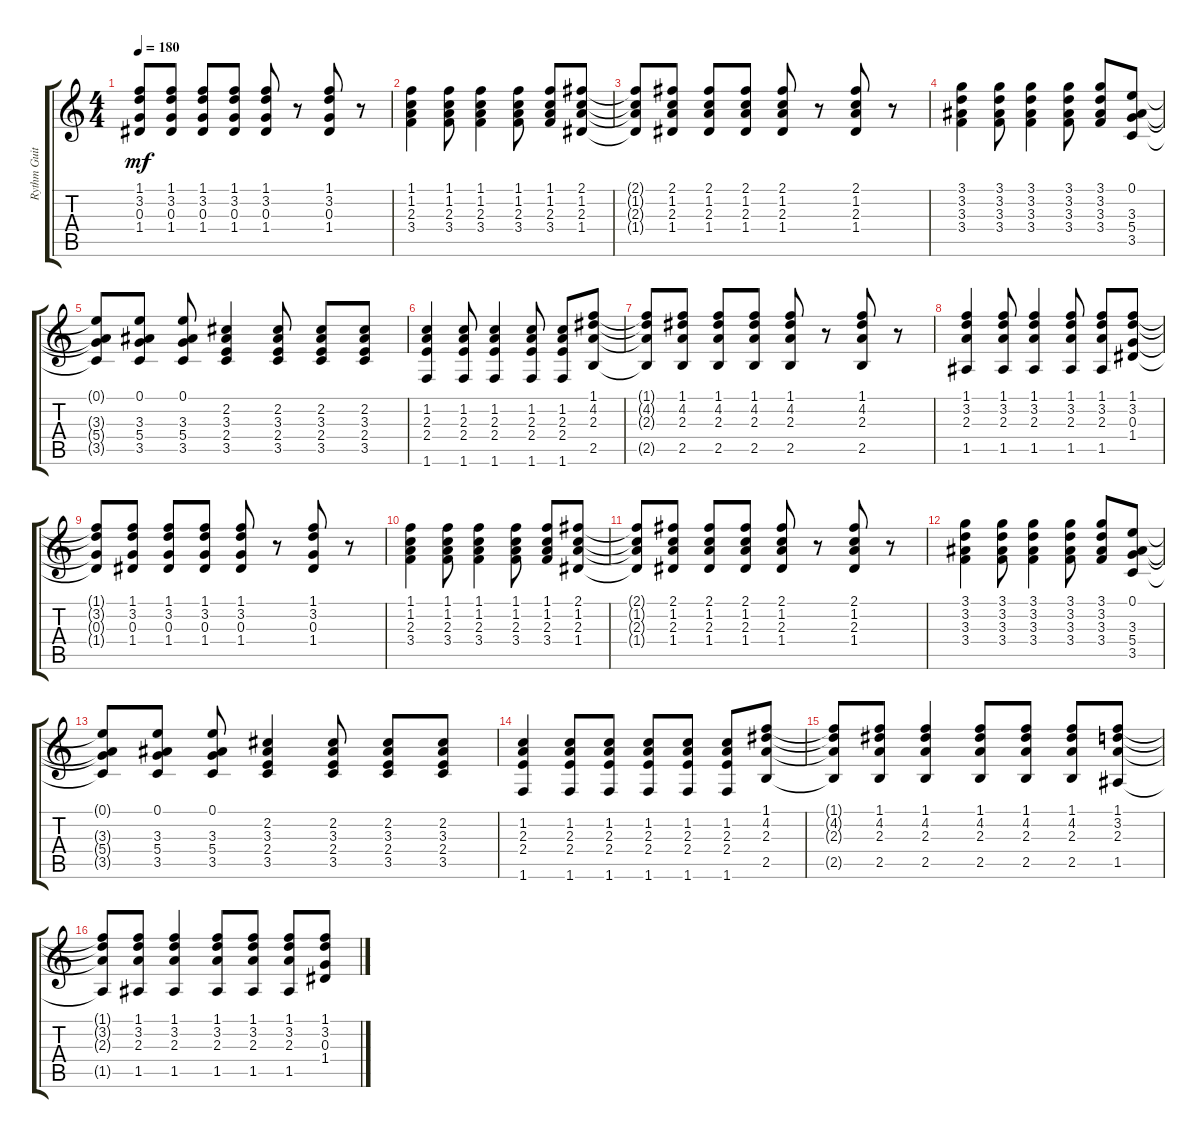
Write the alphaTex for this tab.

\track ("Rythm Guitar" "Rythm Guit") {instrument acousticguitarsteel}
\staff {score tabs}
\tuning (E4 B3 G3 D3 A2 E2) {hide}
\ts (4 4)
\tempo 180
\clef g2
\ks c
(1.1{t} 3.2{t} 0.3{t} 1.4{t}).8{dy mf} (1.1 3.2 0.3 1.4).8 (1.1 3.2 0.3 1.4).8 (1.1 3.2 0.3 1.4).8 (1.1 3.2 0.3 1.4).8 r.8 (1.1 3.2 0.3 1.4).8 r.8 |
(1.1 1.2 2.3 3.4).4 (1.1 1.2 2.3 3.4).8 (1.1 1.2 2.3 3.4).4 (1.1 1.2 2.3 3.4).8 (1.1 1.2 2.3 3.4).8 (2.1 1.2 2.3 1.4).8 |
(2.1{t} 1.2{t} 2.3{t} 1.4{t}).8 (2.1 1.2 2.3 1.4).8 (2.1 1.2 2.3 1.4).8 (2.1 1.2 2.3 1.4).8 (2.1 1.2 2.3 1.4).8 r.8 (2.1 1.2 2.3 1.4).8 r.8 |
(3.1 3.2 3.3 3.4).4 (3.1 3.2 3.3 3.4).8 (3.1 3.2 3.3 3.4).4 (3.1 3.2 3.3 3.4).8 (3.1 3.2 3.3 3.4).8 (0.1 3.3 5.4 3.5).8 |
(0.1{t} 3.3{t} 5.4{t} 3.5{t}).8 (0.1 3.3 5.4 3.5).8 (0.1 3.3 5.4 3.5).8 (2.2 3.3 2.4 3.5).4 (2.2 3.3 2.4 3.5).8 (2.2 3.3 2.4 3.5).8 (2.2 3.3 2.4 3.5).8 |
(1.2 2.3 2.4 1.6).4 (1.2 2.3 2.4 1.6).8 (1.2 2.3 2.4 1.6).4 (1.2 2.3 2.4 1.6).8 (1.2 2.3 2.4 1.6).8 (1.1 4.2 2.3 2.5).8 |
(1.1{t} 4.2{t} 2.3{t} 2.5{t}).8 (1.1 4.2 2.3 2.5).8 (1.1 4.2 2.3 2.5).8 (1.1 4.2 2.3 2.5).8 (1.1 4.2 2.3 2.5).8 r.8 (1.1 4.2 2.3 2.5).8 r.8 |
(1.1 3.2 2.3 1.5).4 (1.1 3.2 2.3 1.5).8 (1.1 3.2 2.3 1.5).4 (1.1 3.2 2.3 1.5).8 (1.1 3.2 2.3 1.5).8 (1.1 3.2 0.3 1.4).8 |
(1.1{t} 3.2{t} 0.3{t} 1.4{t}).8 (1.1 3.2 0.3 1.4).8 (1.1 3.2 0.3 1.4).8 (1.1 3.2 0.3 1.4).8 (1.1 3.2 0.3 1.4).8 r.8 (1.1 3.2 0.3 1.4).8 r.8 |
(1.1 1.2 2.3 3.4).4 (1.1 1.2 2.3 3.4).8 (1.1 1.2 2.3 3.4).4 (1.1 1.2 2.3 3.4).8 (1.1 1.2 2.3 3.4).8 (2.1 1.2 2.3 1.4).8 |
(2.1{t} 1.2{t} 2.3{t} 1.4{t}).8 (2.1 1.2 2.3 1.4).8 (2.1 1.2 2.3 1.4).8 (2.1 1.2 2.3 1.4).8 (2.1 1.2 2.3 1.4).8 r.8 (2.1 1.2 2.3 1.4).8 r.8 |
(3.1 3.2 3.3 3.4).4 (3.1 3.2 3.3 3.4).8 (3.1 3.2 3.3 3.4).4 (3.1 3.2 3.3 3.4).8 (3.1 3.2 3.3 3.4).8 (0.1 3.3 5.4 3.5).8 |
(0.1{t} 3.3{t} 5.4{t} 3.5{t}).8 (0.1 3.3 5.4 3.5).8 (0.1 3.3 5.4 3.5).8 (2.2 3.3 2.4 3.5).4 (2.2 3.3 2.4 3.5).8 (2.2 3.3 2.4 3.5).8 (2.2 3.3 2.4 3.5).8 |
(1.2 2.3 2.4 1.6).4 (1.2 2.3 2.4 1.6).8 (1.2 2.3 2.4 1.6).8 (1.2 2.3 2.4 1.6).8 (1.2 2.3 2.4 1.6).8 (1.2 2.3 2.4 1.6).8 (1.1 4.2 2.3 2.5).8 |
(1.1{t} 4.2{t} 2.3{t} 2.5{t}).8 (1.1 4.2 2.3 2.5).8 (1.1 4.2 2.3 2.5).4 (1.1 4.2 2.3 2.5).8 (1.1 4.2 2.3 2.5).8 (1.1 4.2 2.3 2.5).8 (1.1 3.2 2.3 1.5).8 |
(1.1{t} 3.2{t} 2.3{t} 1.5{t}).8 (1.1 3.2 2.3 1.5).8 (1.1 3.2 2.3 1.5).4 (1.1 3.2 2.3 1.5).8 (1.1 3.2 2.3 1.5).8 (1.1 3.2 2.3 1.5).8 (1.1 3.2 0.3 1.4).8
